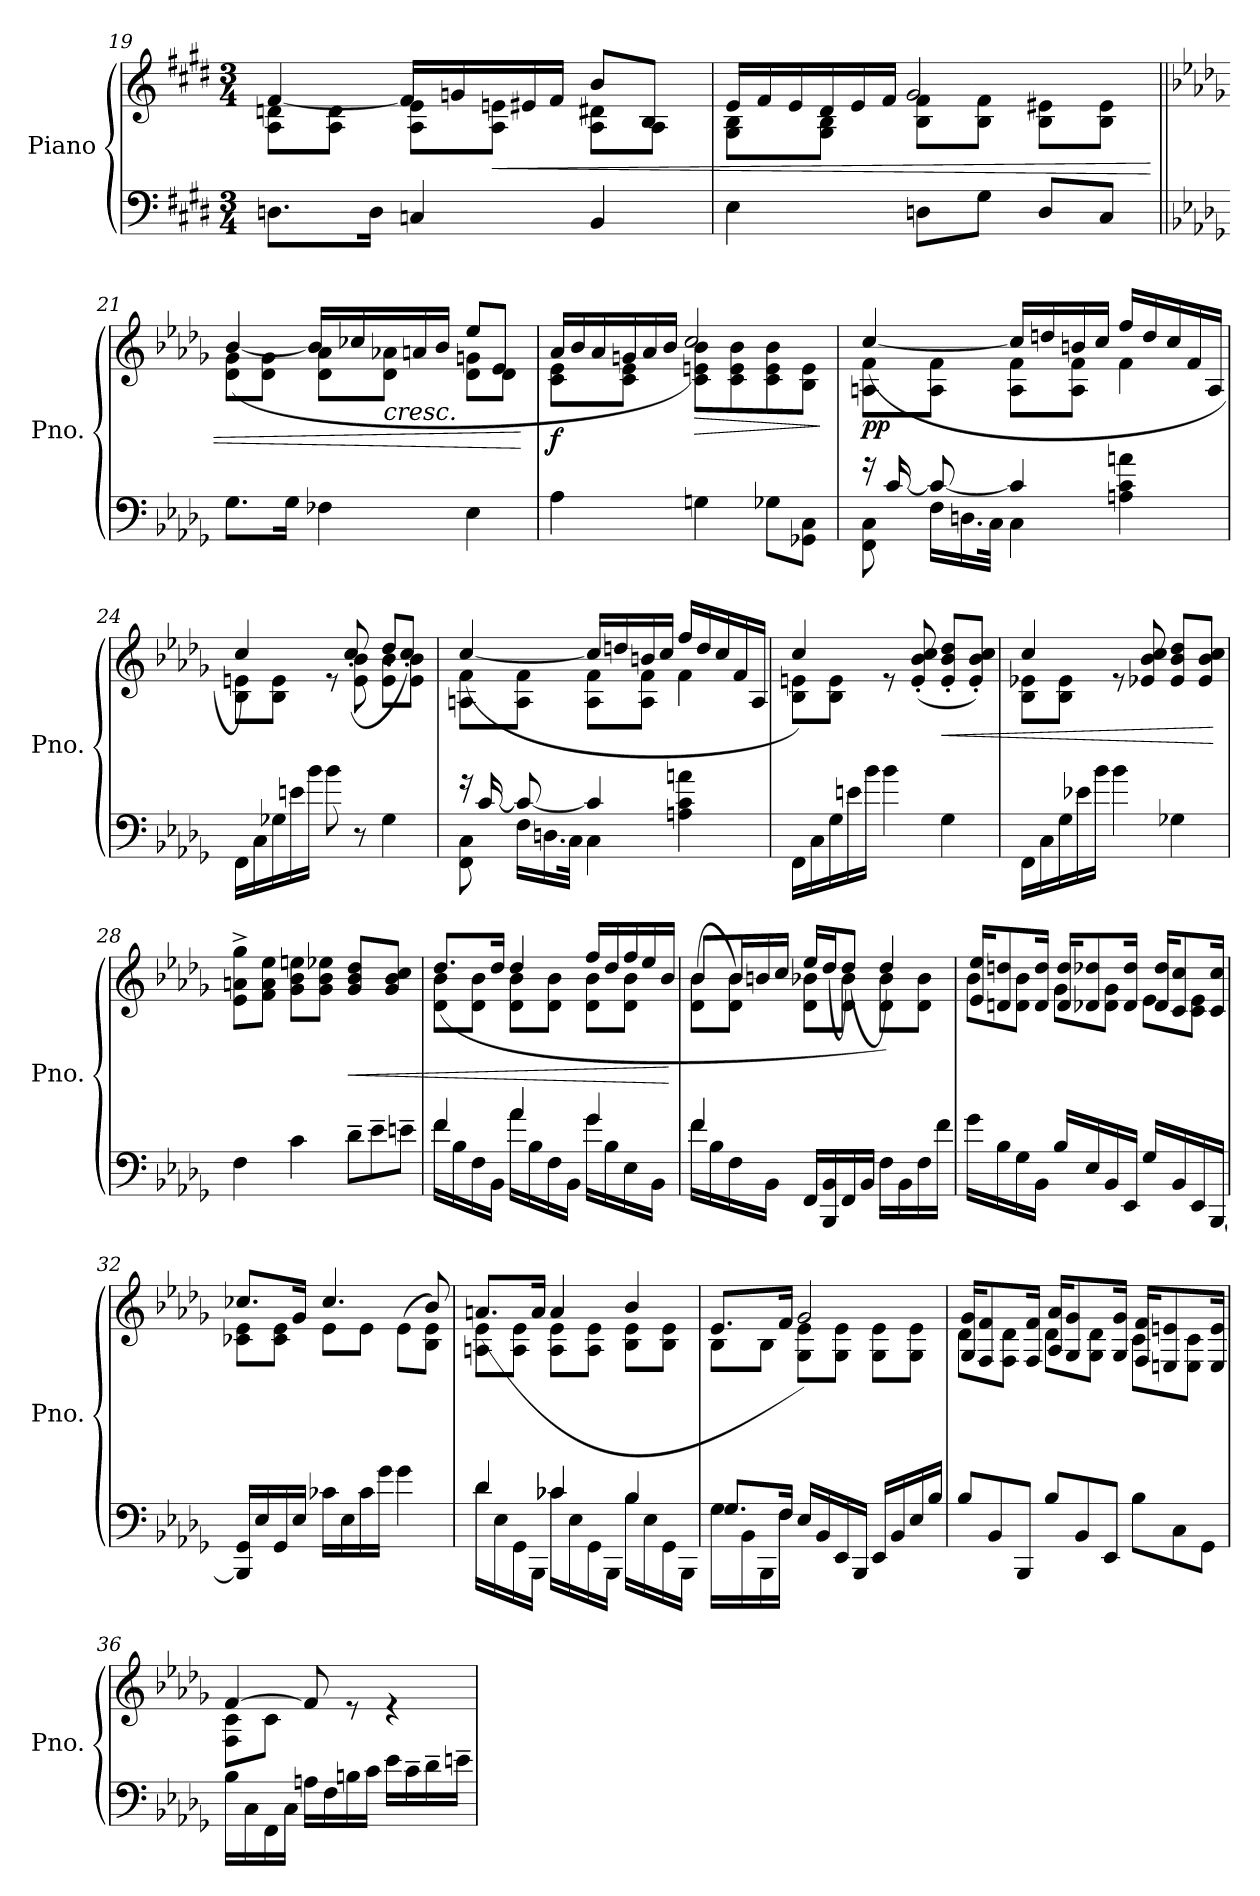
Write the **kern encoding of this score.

**kern	**kern	**dynam
*part1	*part1	*part1
*staff2	*staff1	*staff1/2
*I"Piano	*	*
*I'Pno.	*	*
*clefF4	*clefG2	*
*k[f#c#g#d#]	*k[f#c#g#d#]	*
*M3/4	*M3/4	*
=19	=19	=19
*	*^	*
8.Dn\L	8A\ 8dn\L	[4f#/	.
.	8A\ 8d\J	.	.
16D\Jk	.	.	.
4Cn/	8A\ 8e\L	16f#/LL]	.
.	.	16gn/	.
!	!	!	!LO:HP:b
.	8A\ 8en\J	16e#X/	<
.	.	16f#/JJ	.
4BB/	8A\ 8d#X\L	8b/L	.
.	8A\J	8B/J	.
=20	=20	=20	=20
*	*	*Xtuplet	*
4E\	8G#\ 8B\L	24e/LL	.
.	.	24f#/	.
.	.	24e/	.
.	8G#\ 8B\J	24d#/	.
.	.	24e/	.
.	.	24f#/JJ	.
8Dn\L	8B\ 8f#\L	2g#/	.
8G#\J	8B\ 8f#\J	.	.
8D/L	8B\ 8e#X\L	.	.
8C#/J	8B\ 8e#\J	.	.
!!LO:LB:g=z	!!
=21||	=21||	=21||	=21||
*k[b-e-a-d-g-]	*k[b-e-a-d-g-]	*	*
8.G-\L	8d-\ 8g-\L	([4b-/	.
.	8d-\ 8g-\J	.	.
16G-\Jk	.	.	.
4F-X\	8d-\ 8a-\L	16b-/LL]	.
.	.	16cc-X/	.
!	!LO:TX:b:i:t=cresc.	!	!
.	8d-\ 8a-X\J	16an/	.
.	.	16b-/JJ	.
4E-\	8d-\ 8gn\L	8ee-/L	.
.	8d-\J	8e-/J	.
*	*v	*v	*
.	.	[
=22	=22	=22
*	*^	*
!	!	!	!LO:DY:b
4A-\	8c\ 8e-\L	24a-/LL	f
.	.	24b-/	.
.	.	24a-/	.
.	8c\ 8e-\J	24gn/	.
.	.	24a-/	.
.	.	24b-/JJ	.
!	!	!	!LO:HP:b
4Gn\	8c\ 8en\ 8b-\L	2cc/)	>
.	8c\ 8e\ 8b-\	.	.
8G-X\L	8c\ 8e\ 8b-\	.	.
8GG-X\ 8C\J	8B-\ 8e\J	.	.
*	*v	*v	*
.	.	]
=23	=23	=23
*^	*^	*
!	!	!	!	!LO:DY:b
8FF\ 8C\	16rg	8An\ 8f\L	([4cc/	pp
.	[16c/	.	.	.
*Xtuplet	*	*	*	*
24F\LL	8c/_	8A\ 8f\J	.	.
24.Dn\	.	.	.	.
48C\JJk	.	.	.	.
4C\	4c/]	8A\ 8f\L	16cc/LL]	.
.	.	.	16ddn/	.
.	.	8A\ 8f\J	16bn/	.
.	.	.	16cc/JJ	.
4An\ 4c\ 4an\	4ryy	4f\	16ff/LL	.
.	.	.	16dd/	.
.	.	.	24cc/	.
.	.	.	24f/	.
.	.	.	24A/JJ	.
*v	*v	*	*	*
!!LO:LB:g=z	!!
=24	=24	=24	=24
16FF\LL	8B-\ 8en\L	4cc/)	.
16C\	.	.	.
24G-X\	8B-\ 8e\J	.	.
24en\	.	.	.
24b-\JJ	.	.	.
8b-\	8re	8ryy	.
8r	8e\ 8b-\	(8cc'/	.
4G-\	8e\ 8b-\L	8dd-'/L	.
.	8e\ 8b-\J	8cc'/J)	.
=25	=25	=25	=25
*^	*	*	*
8FF\ 8C\	16rg	8An\ 8f\L	([4cc/	.
.	[16c/	.	.	.
24F\LL	8c/_	8A\ 8f\J	.	.
24.Dn\	.	.	.	.
48C\JJk	.	.	.	.
4C\	4c/]	8A\ 8f\L	16cc/LL]	.
.	.	.	16ddn/	.
.	.	8A\ 8f\J	16bn/	.
.	.	.	16cc/JJ	.
4An\ 4c\ 4an\	4ryy	4f\	16ff/LL	.
.	.	.	16dd/	.
.	.	.	24cc/	.
.	.	.	24f/	.
.	.	.	24A/JJ	.
*v	*v	*	*	*
=26	=26	=26	=26
16FF\LL	8B-\ 8en\L	4cc/)	.
16C\	.	.	.
24G-\	8B-\ 8e\J	.	.
24en\	.	.	.
24b-\JJ	.	.	.
4b-\	8re	2ryy	.
.	(8e/' 8b-/' 8cc/'	.	.
!	!	!	!LO:HP:b
4G-\	8e/' 8b-/' 8dd-/'L	.	<
.	8e/' 8b-/' 8cc/'J)	.	.
!!LO:LB:g=z	!!
=27	=27	=27	=27
16FF\LL	8B-\ 8e-X\L	4cc/	.
16C\	.	.	.
24G-\	8B-\ 8e-\J	.	.
24e-X\	.	.	.
24b-\JJ	.	.	.
4b-\	8re	2ryy	.
.	8e-X/ 8b-/ 8cc/	.	.
4G-X\	8e-/ 8b-/ 8dd-/L	.	.
.	8e-/ 8b-/ 8cc/J	.	.
*	*v	*v	*
.	.	[
=28	=28	=28
4F\	8e-\^ 8an\^ 8gg-\^L	.
.	8f\ 8a\ 8ee-\J	.
4c\	8g-\ 8b-\ 8een\L	.
.	8g-\ 8b-\ 8ee-X\J	.
!	!	!LO:HP:b
12d-~\L	8g-/ 8b-/ 8dd-/L	<
12e-~\	.	.
.	8g-/ 8b-/ 8cc/J	.
12en~\J	.	.
=29	=29	=29
*^	*^	*
16f\LL	4f/	8d-\ 8b-\L	(8.dd-/L	.
16B-\	.	.	.	.
16F\	.	8d-\ 8b-\J	.	.
16BB-\JJ	.	.	16dd-/Jk	.
16a-\LL	4a-/	8d-\ 8b-\L	4dd-/	.
16B-\	.	.	.	.
16F\	.	8d-\ 8b-\J	.	.
16BB-\JJ	.	.	.	.
16g-\LL	4g-/	8d-\ 8b-\L	16ff/LL	.
16B-\	.	.	16dd-/	.
16E-\	.	8d-\ 8b-\J	24ff/	.
.	.	.	24ee-/	.
16BB-\JJ	.	.	.	.
.	.	.	24b-/JJ	.
*v	*v	*	*	*
*	*v	*v	*
.	.	[
!!LO:LB:g=z
=30	=30	=30
*^	*^	*
16f\LL	4f/	(>8d-\ 8b-\L	8b-/L	.
16B-\	.	.	.	.
16F\	.	8d-\ 8b-\J)	24b-/L	.
.	.	.	24bn/	.
16BB-\JJ	.	.	.	.
.	.	.	24cc/JJ	.
16FF/LL	2ryy	8d-\ 8b-X\L	16ee-/LL	.
16BBB-/ 16BB-/	.	.	(16dd-/J	.
16FF/	.	8d-\ 8b-\J	(8dd-/J)	.
16BB-/JJ	.	.	.	.
16F\LL	.	8d-\ 8b-\L	4dd-/))	.
16BB-\	.	.	.	.
16F\	.	8d-\ 8b-\J	.	.
16f\JJ	.	.	.	.
*v	*v	*	*	*
=31	=31	=31	=31
16g-\LL	8b-\L	16e-/ 16ee-/KL	.
16B-\	.	8dn/ 8ddn/	.
16G-\	8d\ 8b-\J	.	.
16BB-\JJ	.	16d/ 16dd/Jk	.
16B-/LL	8g-\L	16d/ 16dd/KL	.
16E-/	.	8d-X/ 8dd-X/	.
16BB-/	8d-\ 8g-\J	.	.
16EE-/JJ	.	16d-/ 16dd-/Jk	.
16G-/LL	8e-\L	16d-/ 16dd-/KL	.
16BB-/	.	8c/ 8cc/	.
16EE-/	8c\ 8e-\J	.	.
[16BBB-/JJ	.	16c/ 16cc/Jk	.
=32	=32	=32	=32
16BBB-/] 16GG-/LL	8c-X\ 8e-\L	8.cc-X/L	.
16E-/	.	.	.
16GG-/	8c-\ 8e-\J	.	.
16E-/JJ	.	16g-/Jk	.
16c-X\LL	8e-\L	4.cc-/	.
16E-\	.	.	.
16c-\	8e-\J	.	.
16g-\JJ	.	.	.
4g-\	(8e-\L	.	.
.	8B-\ 8e-\J)	8b-/	.
!!LO:PB:g=z	!!
=33	=33	=33	=33
*^	*	*	*
16d-\LL	4d-/	8An\ 8e-\L	(8.an/L	.
16E-\	.	.	.	.
16GG-\	.	8A\ 8e-\J	.	.
16BBB-\JJ	.	.	16a/Jk	.
16c-X\LL	4c-/	8A\ 8e-\L	4a/	.
16E-\	.	.	.	.
16GG-\	.	8A\ 8e-\J	.	.
16BBB-\JJ	.	.	.	.
16B-\LL	4B-/	8B-\ 8e-\L	4b-/	.
16E-\	.	.	.	.
16GG-\	.	8B-\ 8e-\J	.	.
16BBB-\JJ	.	.	.	.
=34	=34	=34	=34	=34
16G-\LL	8.G-/L	8B-\L	8.e-/L	.
16BB-\	.	.	.	.
16BBB-\	.	8B-\J	.	.
16F\JJ	16F/Jk	.	16f/Jk	.
16E-/LL	2ryy	8G-\ 8e-\L	2g-/)	.
16BB-/	.	.	.	.
16EE-/	.	8G-\ 8e-\J	.	.
16BBB-/JJ	.	.	.	.
16EE-/LL	.	8G-\ 8e-\L	.	.
16BB-/	.	.	.	.
16E-/	.	8G-\ 8e-\J	.	.
16B-/JJ	.	.	.	.
*v	*v	*	*	*
=35	=35	=35	=35
12B-/L	8d-\L	16G-/ 16g-/KL	.
.	.	8F/ 8f/	.
12BB-/	.	.	.
.	8F\ 8d-\J	.	.
12BBB-/J	.	.	.
.	.	16F/ 16f/Jk	.
12B-/L	8d-\L	16A-/ 16a-/KL	.
.	.	8G-/ 8g-/	.
12BB-/	.	.	.
.	8G-\ 8d-\J	.	.
12EE-/J	.	.	.
.	.	16G-/ 16g-/Jk	.
12B-\L	8c\L	16F/ 16f/KL	.
.	.	8En/ 8en/	.
12C\	.	.	.
.	8E\ 8c\J	.	.
12GG-\J	.	.	.
.	.	16E/ 16e/Jk	.
!!LO:LB:g=z	!!
=36	=36	=36	=36
16B-\LL	[4f/	8F\ 8c\L	.
16C\	.	.	.
16FF\	.	8c\J	.
16C\JJ	.	.	.
16An\LL	8f/]	2ryy	.
16F\	.	.	.
16Bn\	8re	.	.
16c\JJ	.	.	.
16e-\LL	4re	.	.
16c~\	.	.	.
16d-~\	.	.	.
16en~\JJ	.	.	.
*	*v	*v	*
=	=	=
*-	*-	*-
